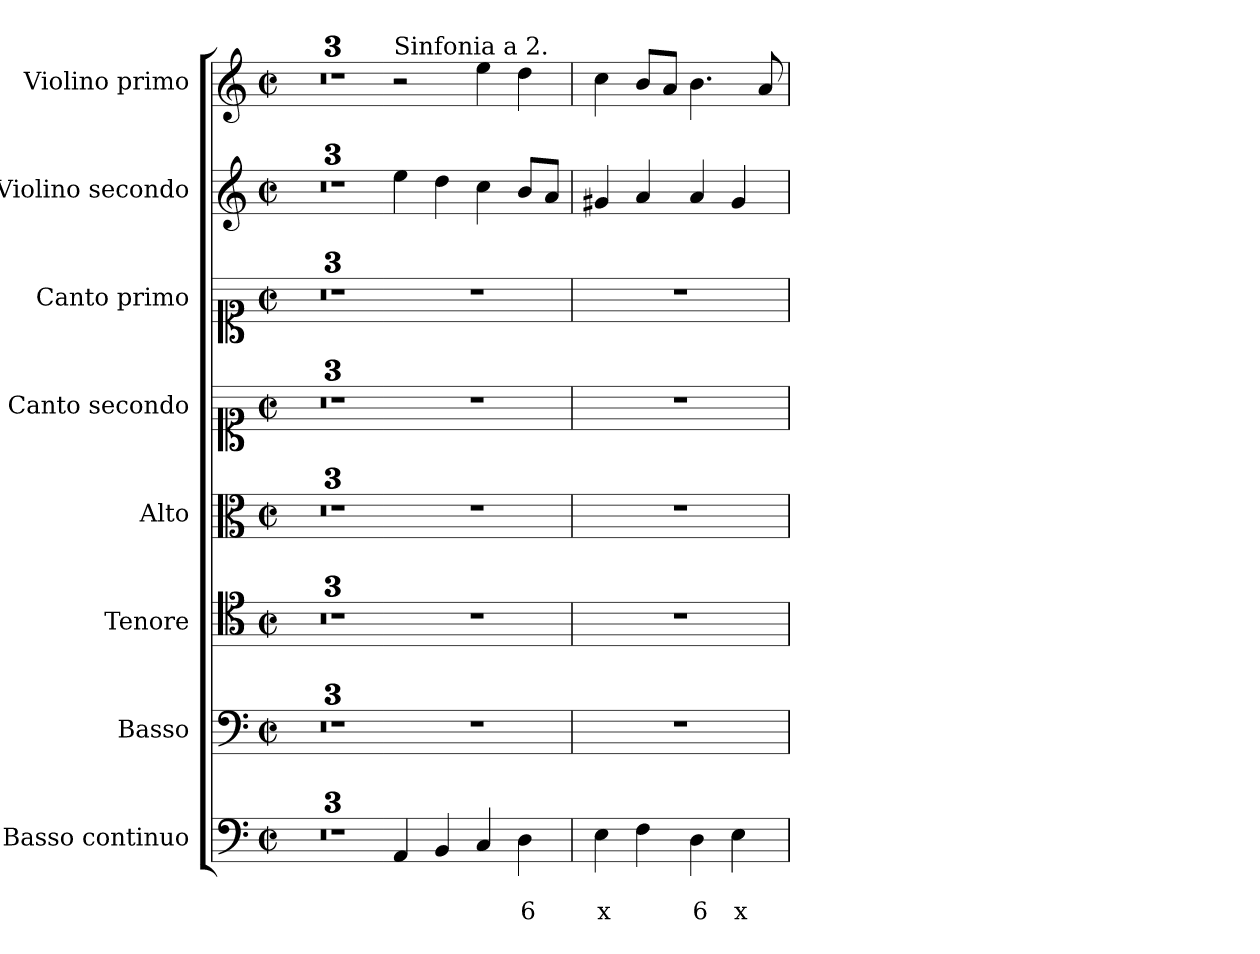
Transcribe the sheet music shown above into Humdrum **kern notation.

**kern	**text	**text	**kern	**kern	**kern	**kern	**kern	**kern	**kern
*part8	*part8	*part8	*part7	*part6	*part5	*part4	*part3	*part2	*part1
*staff8	*staff8	*staff8	*staff7	*staff6	*staff5	*staff4	*staff3	*staff2	*staff1
*I"Basso continuo	*	*	*I"Basso	*I"Tenore	*I"Alto	*I"Canto secondo	*I"Canto primo	*I"Violino secondo	*I"Violino primo
*I'BC	*	*	*I'B	*I'T	*I'A	*I'C2	*I'C1	*I'V2	*I'V1
*clefF4	*	*	*clefF4	*clefC4	*clefC3	*clefC1	*clefC1	*clefG2	*clefG2
*k[]	*	*	*k[]	*k[]	*k[]	*k[]	*k[]	*k[]	*k[]
*C:	*	*	*C:	*C:	*C:	*C:	*C:	*C:	*C:
*M2/2	*	*	*M2/2	*M2/2	*M2/2	*M2/2	*M2/2	*M2/2	*M2/2
*met(c|)	*	*	*met(c|)	*met(c|)	*met(c|)	*met(c|)	*met(c|)	*met(c|)	*met(c|)
=1	=1	=1	=1	=1	=1	=1	=1	=1	=1
1ryy	.	.	1ryy	1ryy	1ryy	1ryy	1ryy	1ryy	1ryy
=2	=2	=2	=2	=2	=2	=2	=2	=2	=2
1ryy	.	.	1ryy	1ryy	1ryy	1ryy	1ryy	1ryy	1ryy
=3	=3	=3	=3	=3	=3	=3	=3	=3	=3
*	*	*	*	*clefGv2	*clefG2	*clefG2	*clefG2	*	*
1ryy	.	.	1ryy	1ryy	1ryy	1ryy	1ryy	1ryy	1ryy
=3X1-	=3X1-	=3X1-	=3X1-	=3X1-	=3X1-	=3X1-	=3X1-	=3X1-	=3X1-
!	!	!	!	!	!	!	!	!	!LO:TX:a:t=Sinfonia a 2.
4AA/	.	.	1r	1r	1r	1r	1r	4ee\	2r
4BB/	.	.	.	.	.	.	.	4dd\	.
4C/	.	.	.	.	.	.	.	4cc\	4ee\
!	!	!LO:LY:b	!	!	!	!	!	!	!
4D\	.	6	.	.	.	.	.	8b/L	4dd\
.	.	.	.	.	.	.	.	8a/J	.
=4	=4	=4	=4	=4	=4	=4	=4	=4	=4
!	!	!LO:LY:b	!	!	!	!	!	!	!
4E\	.	x	1r	1r	1r	1r	1r	4g#X/	4cc\
4F\	.	.	.	.	.	.	.	4a/	8b/L
.	.	.	.	.	.	.	.	.	8a/J
!	!	!LO:LY:b	!	!	!	!	!	!	!
4D\	.	6	.	.	.	.	.	4a/	4.b\
!	!	!LO:LY:b	!	!	!	!	!	!	!
4E\	.	x	.	.	.	.	.	4g#/	.
.	.	.	.	.	.	.	.	.	8a/
=	=	=	=	=	=	=	=	=	=
*-	*-	*-	*-	*-	*-	*-	*-	*-	*-
